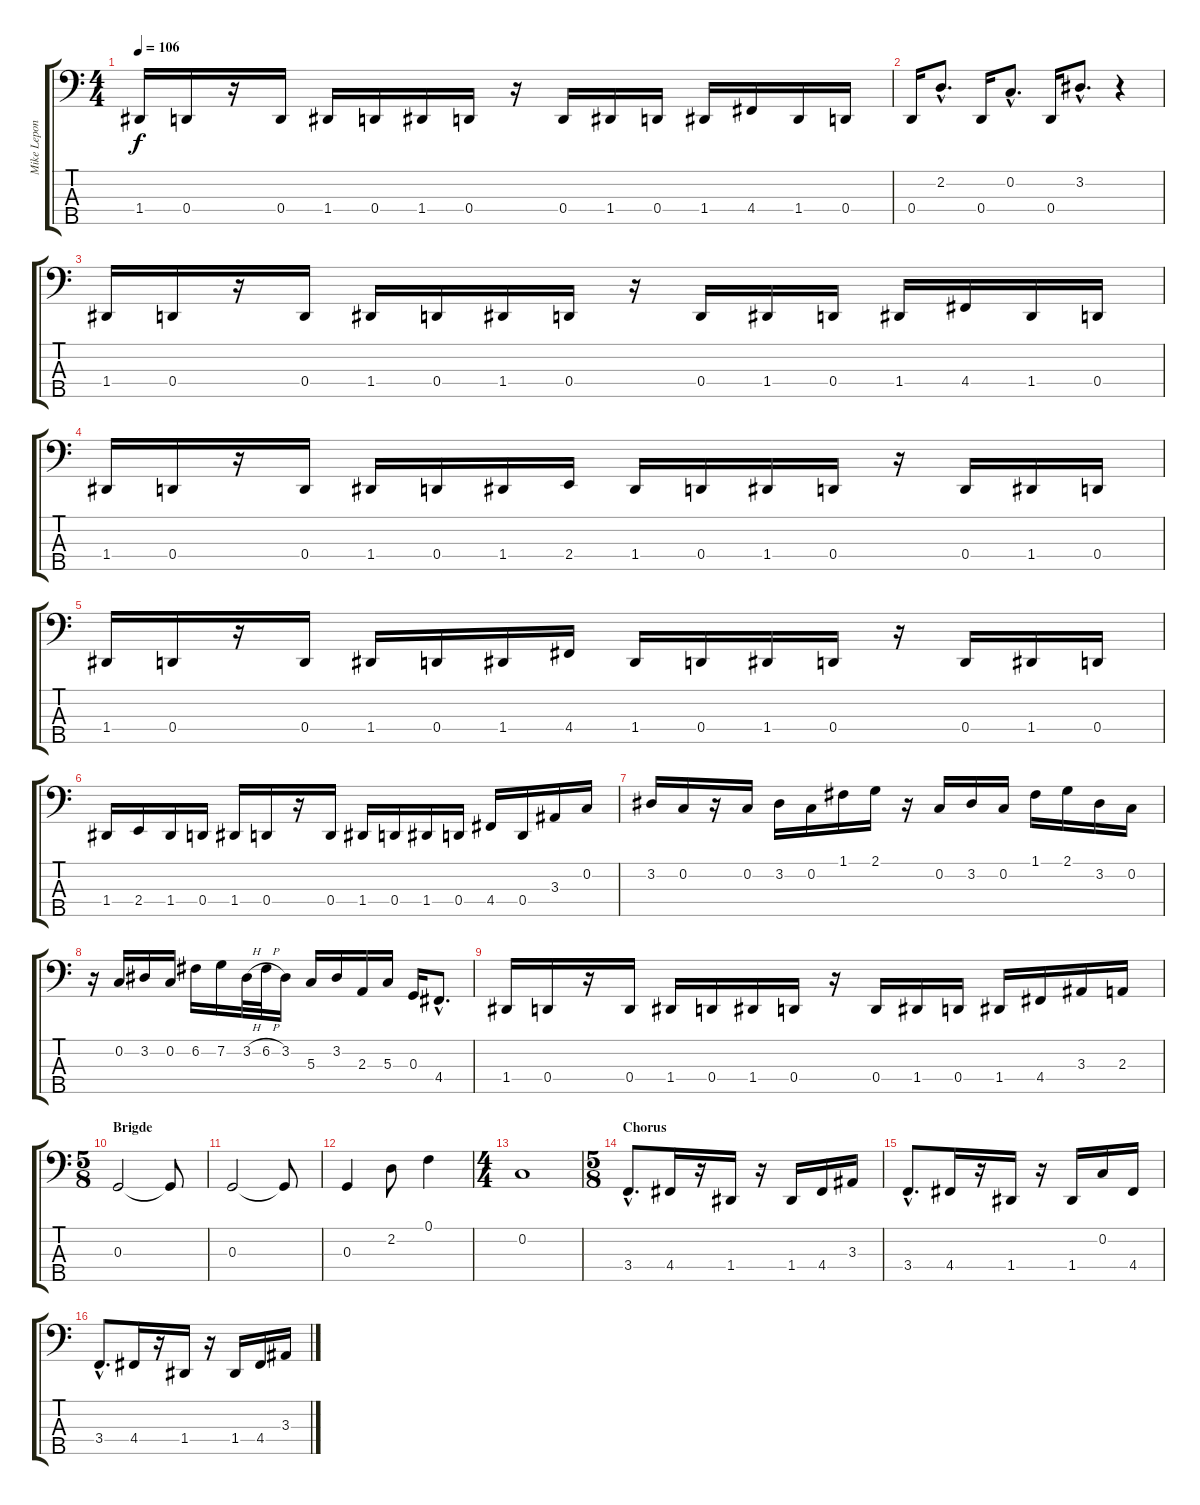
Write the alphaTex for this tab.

\track ("Mike Lepond" "Mike Lepon") {instrument electricbasspick}
\staff {score tabs}
\tuning (F2 C2 G1 D1 A0) {hide}
\ts (4 4)
\tempo 106
\clef f4
\ks c
1.4.16{dy f} 0.4.16 r.16 0.4.16 1.4.16 0.4.16 1.4.16 0.4.16 r.16 0.4.16 1.4.16 0.4.16 1.4.16 4.4.16 1.4.16 0.4.16 |
0.4.16 2.2{hac}.8{d} 0.4.16 0.2{hac}.8{d} 0.4.16 3.2{hac}.8{d} r.4 |
1.4.16 0.4.16 r.16 0.4.16 1.4.16 0.4.16 1.4.16 0.4.16 r.16 0.4.16 1.4.16 0.4.16 1.4.16 4.4.16 1.4.16 0.4.16 |
1.4.16 0.4.16 r.16 0.4.16 1.4.16 0.4.16 1.4.16 2.4.16 1.4.16 0.4.16 1.4.16 0.4.16 r.16 0.4.16 1.4.16 0.4.16 |
1.4.16 0.4.16 r.16 0.4.16 1.4.16 0.4.16 1.4.16 4.4.16 1.4.16 0.4.16 1.4.16 0.4.16 r.16 0.4.16 1.4.16 0.4.16 |
1.4.16 2.4.16 1.4.16 0.4.16 1.4.16 0.4.16 r.16 0.4.16 1.4.16 0.4.16 1.4.16 0.4.16 4.4.16 0.4.16 3.3.16 0.2.16 |
3.2.16 0.2.16 r.16 0.2.16 3.2.16 0.2.16 1.1.16 2.1.16 r.16 0.2.16 3.2.16 0.2.16 1.1.16 2.1.16 3.2.16 0.2.16 |
r.16 0.2.16 3.2.16 0.2.16 6.2.16 7.2.16 3.2{h}.32 6.2{h}.32 3.2.16 5.3.16 3.2.16 2.3.16 5.3.16 0.3.16 4.4{hac}.8{d} |
1.4.16 0.4.16 r.16 0.4.16 1.4.16 0.4.16 1.4.16 0.4.16 r.16 0.4.16 1.4.16 0.4.16 1.4.16 4.4.16 3.3.16 2.3.16 |
\ts (5 8)
\section ("" "Brigde")
0.3.2 0.3{t}.8 |
0.3.2 0.3{t}.8 |
0.3.4 2.2.8 0.1.4 |
\ts (4 4)
0.2.1 |
\ts (5 8)
\section ("" "Chorus")
3.4{hac}.8{d} 4.4.16 r.16 1.4.16 r.16 1.4.16 4.4.16 3.3.16 |
3.4{hac}.8{d} 4.4.16 r.16 1.4.16 r.16 1.4.16 0.2.16 4.4.16 |
3.4{hac}.8{d} 4.4.16 r.16 1.4.16 r.16 1.4.16 4.4.16 3.3.16
